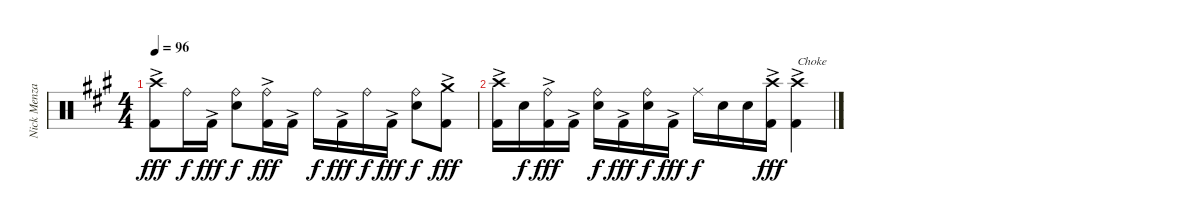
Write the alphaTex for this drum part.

\track ("Nick Menza" "Nick Menza") {instrument percussion}
\staff {score}
\articulation defaults
\ts (4 4)
\tempo 96
\clef neutral
\ks f#minor
("Crash high (hit)" "Kick (hit) 2"{ac}).8{dy fff} "Ride (bell)".16{dy f} "Kick (hit) 2"{ac}.16{dy fff} ("Ride (bell)" "Snare (hit) 2").8{dy f} ("Ride (bell)" "Kick (hit) 2"{ac}).16{dy fff} "Kick (hit) 2"{ac}.16 "Ride (bell)".16{dy f} "Kick (hit) 2"{ac}.16{dy fff} "Ride (bell)".16{dy f} "Kick (hit) 2"{ac}.16{dy fff} ("Ride (bell)" "Snare (hit) 2").8{dy f} ("Crash medium (hit)" "Kick (hit) 2"{ac}).8{dy fff} |
("Crash high (hit)" "Kick (hit) 2"{ac}).16 "Snare (hit) 2".16{dy f} ("Ride (bell)" "Kick (hit) 2"{ac}).16{dy fff} "Kick (hit) 2"{ac}.16 ("Ride (bell)" "Snare (hit) 2").16{dy f} "Kick (hit) 2"{ac}.16{dy fff} ("Ride (bell)" "Snare (hit) 2").16{dy f} "Kick (hit) 2"{ac}.16{dy fff} "Ride (middle)".16{dy f} "Snare (hit) 2".16 "Snare (hit) 2".16 ("Crash high (hit)" "Kick (hit) 2"{ac}).16{dy fff} ("Crash high (hit)" "Kick (hit) 2"{ac}).4{txt "Choke"}
